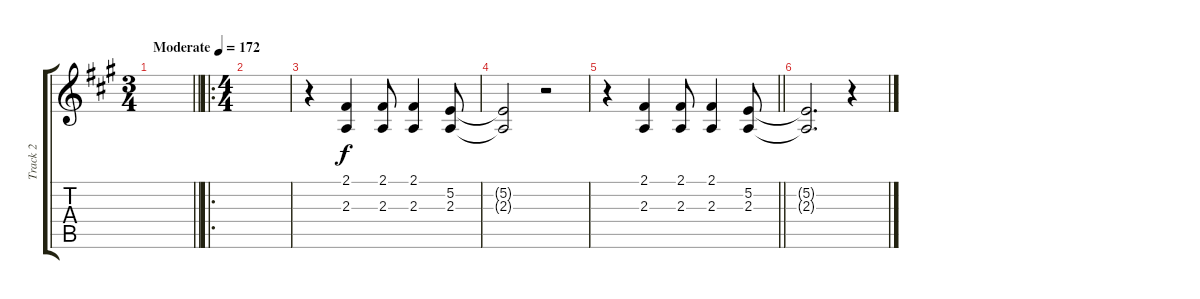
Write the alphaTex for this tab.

\track ("Track 2" "Track 2") {instrument tenorsax}
\staff {score tabs}
\tuning (E4 B3 G3 D3 A2 E2) {hide}
\ts (3 4)
\tempo (172 "Moderate")
\clef g2
\barLineRight lightlight
\ks a
|
\ro
\ts (4 4)
|
r.4 (2.1 2.3).4 (2.1 2.3).8 (2.1 2.3).4 (5.2 2.3).8 |
(5.2{t} 2.3{t}).2 r.2 |
\barLineRight lightlight
r.4 (2.1 2.3).4 (2.1 2.3).8 (2.1 2.3).4 (5.2 2.3).8 |
(5.2{t} 2.3{t}).2{d} r.4
